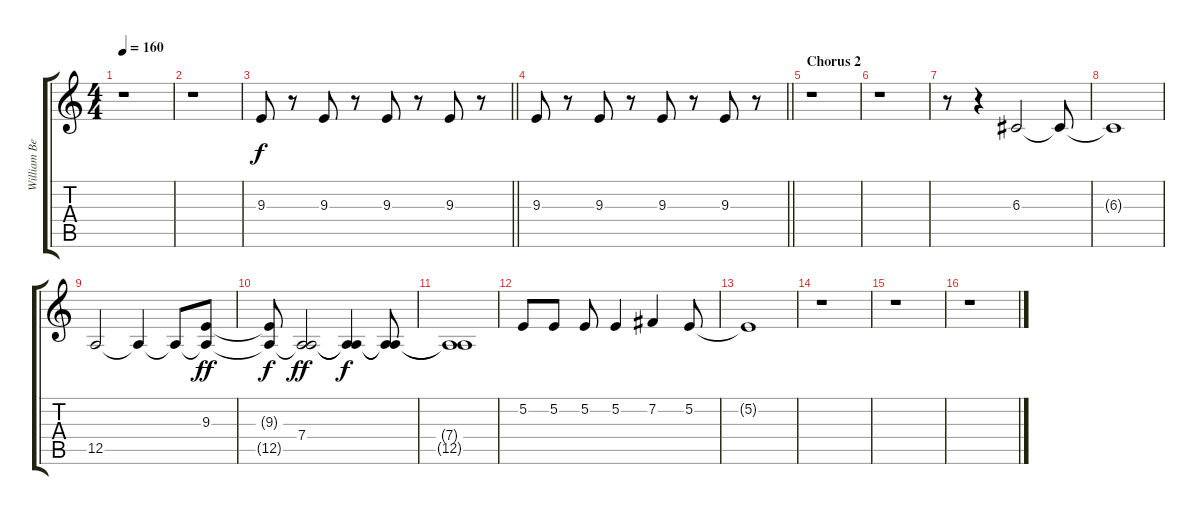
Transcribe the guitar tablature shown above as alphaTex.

\track ("William Beckett (Backing Vocals and Harm" "William Be") {instrument bassoon}
\staff {score tabs}
\tuning (E4 B3 G3 D3 A2 E2) {hide}
\ts (4 4)
\tempo 160
\clef g2
\ks c
r.1{dy f} |
r.1{volume 0} |
\barLineRight lightlight
9.3.8{volume 12} r.8 9.3.8 r.8 9.3.8 r.8 9.3.8 r.8 |
\barLineRight lightlight
9.3.8 r.8 9.3.8 r.8 9.3.8 r.8 9.3.8 r.8 |
\section ("" "Chorus 2")
r.1 |
r.1 |
r.8 r.4 6.3.2 6.3{t}.8 |
6.3{t}.1 |
12.5.2 12.5{t}.4 12.5{t}.8 (9.3 12.5{t}).8{dy ff} |
(9.3{t} 12.5{t}).8{dy f} (7.4 12.5{t}).2{dy ff} (7.4{t} 12.5{t}).4{dy f} (7.4{t} 12.5{t}).8 |
(7.4{t} 12.5{t}).1 |
5.2.8 5.2.8 5.2.8 5.2.4 7.2.4 5.2.8 |
5.2{t}.1 |
r.1 |
r.1 |
r.1
